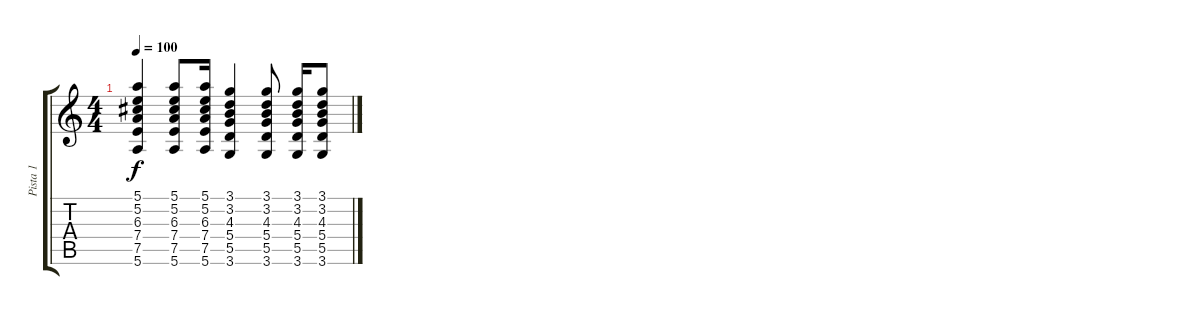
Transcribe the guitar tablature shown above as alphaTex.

\track ("Pista 1" "Pista 1") {instrument acousticguitarsteel}
\staff {score tabs}
\tuning (E4 B3 G3 D3 A2 E2) {hide}
\ts (4 4)
\tempo 100
\clef g2
\ks c
(5.1 5.2 6.3 7.4 7.5 5.6).4{dy f} (5.1 5.2 6.3 7.4 7.5 5.6).8 (5.1 5.2 6.3 7.4 7.5 5.6).16 (3.1 3.2 4.3 5.4 5.5 3.6).4 (3.1 3.2 4.3 5.4 5.5 3.6).8 (3.1 3.2 4.3 5.4 5.5 3.6).16 (3.1 3.2 4.3 5.4 5.5 3.6).8
